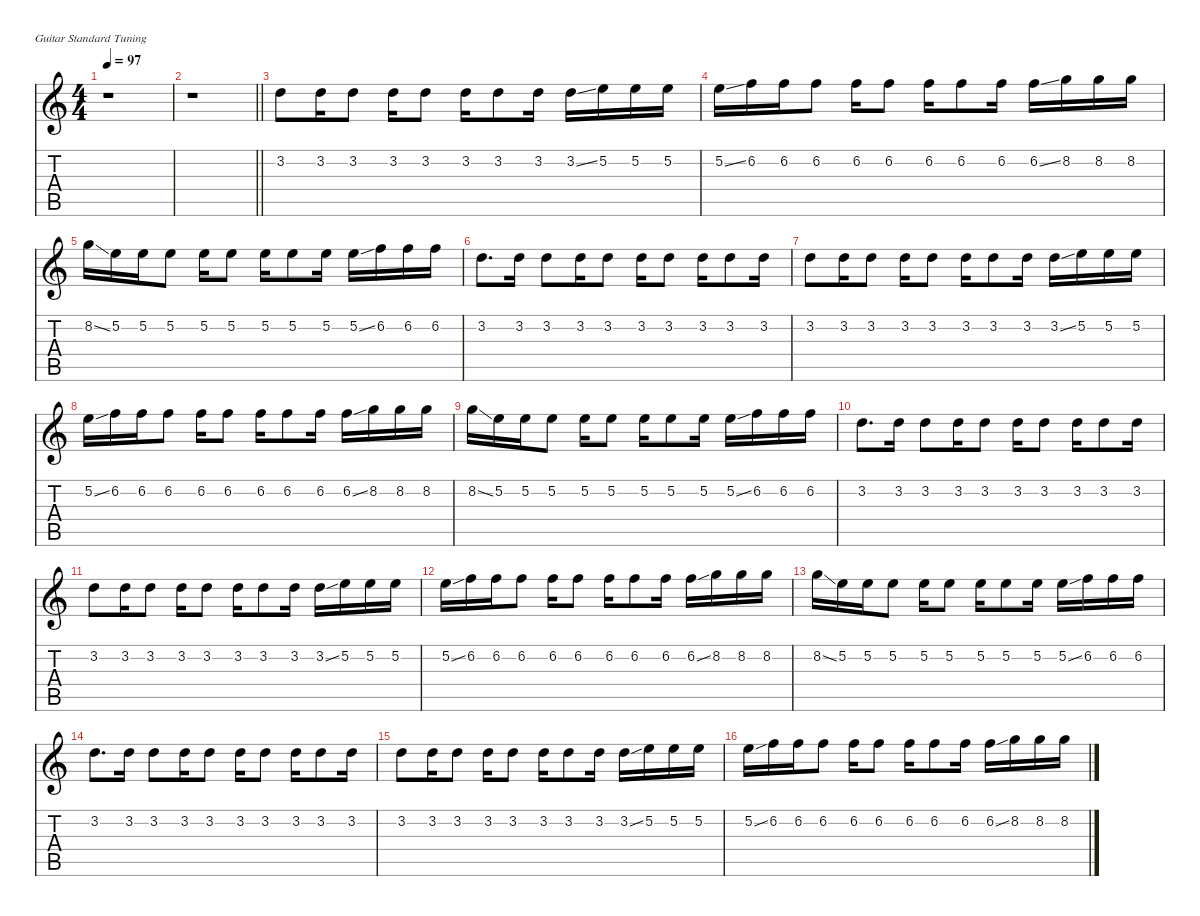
\defaultSystemsLayout 4
\hideDynamics
\bracketExtendMode nobrackets
\singleTrackTrackNamePolicy hidden
\multiTrackTrackNamePolicy hidden
\firstSystemTrackNameMode fullname
\firstSystemTrackNameOrientation horizontal
\otherSystemsTrackNameOrientation horizontal
\track ("Rhythm Guitar 2 [Mikael Akerfeldt + Pete" "dist.guit.") {defaultSystemsLayout 4 instrument distortionguitar}
\staff {score tabs}
\tuning (E4 B3 G3 D3 A2 E2)
\ts (4 4)
\tempo 97
\clef g2
\ks c
r.1{dy mp beam Down} |
\barLineRight lightlight
r.1{beam Down} |
3.2.8{beam Down} 3.2.16{beam Down} 3.2.8{beam Down} 3.2.16{beam Down} 3.2.8{beam Down} 3.2.16{beam Down} 3.2.8{beam Down} 3.2.16{beam Down} 3.2{ss}.16{beam Down} 5.2.16{beam Down} 5.2.16{beam Down} 5.2.16{beam Down} |
5.2{ss}.16{beam Down} 6.2.16{beam Down} 6.2.16{beam Down} 6.2.8{beam Down} 6.2.16{beam Down} 6.2.8{beam Down} 6.2.16{beam Down} 6.2.8{beam Down} 6.2.16{beam Down} 6.2{ss}.16{beam Down} 8.2.16{beam Down} 8.2.16{beam Down} 8.2.16{beam Down} |
8.2{ss}.16{beam Down} 5.2.16{beam Down} 5.2.16{beam Down} 5.2.8{beam Down} 5.2.16{beam Down} 5.2.8{beam Down} 5.2.16{beam Down} 5.2.8{beam Down} 5.2.16{beam Down} 5.2{ss}.16{beam Down} 6.2.16{beam Down} 6.2.16{beam Down} 6.2.16{beam Down} |
3.2.8{d beam Down} 3.2.16{beam Down} 3.2.8{beam Down} 3.2.16{beam Down} 3.2.8{beam Down} 3.2.16{beam Down} 3.2.8{beam Down} 3.2.16{beam Down} 3.2.8{beam Down} 3.2.16{beam Down} |
3.2.8{beam Down} 3.2.16{beam Down} 3.2.8{beam Down} 3.2.16{beam Down} 3.2.8{beam Down} 3.2.16{beam Down} 3.2.8{beam Down} 3.2.16{beam Down} 3.2{ss}.16{beam Down} 5.2.16{beam Down} 5.2.16{beam Down} 5.2.16{beam Down} |
5.2{ss}.16{beam Down} 6.2.16{beam Down} 6.2.16{beam Down} 6.2.8{beam Down} 6.2.16{beam Down} 6.2.8{beam Down} 6.2.16{beam Down} 6.2.8{beam Down} 6.2.16{beam Down} 6.2{ss}.16{beam Down} 8.2.16{beam Down} 8.2.16{beam Down} 8.2.16{beam Down} |
8.2{ss}.16{beam Down} 5.2.16{beam Down} 5.2.16{beam Down} 5.2.8{beam Down} 5.2.16{beam Down} 5.2.8{beam Down} 5.2.16{beam Down} 5.2.8{beam Down} 5.2.16{beam Down} 5.2{ss}.16{beam Down} 6.2.16{beam Down} 6.2.16{beam Down} 6.2.16{beam Down} |
3.2.8{d beam Down} 3.2.16{beam Down} 3.2.8{beam Down} 3.2.16{beam Down} 3.2.8{beam Down} 3.2.16{beam Down} 3.2.8{beam Down} 3.2.16{beam Down} 3.2.8{beam Down} 3.2.16{beam Down} |
3.2.8{beam Down} 3.2.16{beam Down} 3.2.8{beam Down} 3.2.16{beam Down} 3.2.8{beam Down} 3.2.16{beam Down} 3.2.8{beam Down} 3.2.16{beam Down} 3.2{ss}.16{beam Down} 5.2.16{beam Down} 5.2.16{beam Down} 5.2.16{beam Down} |
5.2{ss}.16{beam Down} 6.2.16{beam Down} 6.2.16{beam Down} 6.2.8{beam Down} 6.2.16{beam Down} 6.2.8{beam Down} 6.2.16{beam Down} 6.2.8{beam Down} 6.2.16{beam Down} 6.2{ss}.16{beam Down} 8.2.16{beam Down} 8.2.16{beam Down} 8.2.16{beam Down} |
8.2{ss}.16{beam Down} 5.2.16{beam Down} 5.2.16{beam Down} 5.2.8{beam Down} 5.2.16{beam Down} 5.2.8{beam Down} 5.2.16{beam Down} 5.2.8{beam Down} 5.2.16{beam Down} 5.2{ss}.16{beam Down} 6.2.16{beam Down} 6.2.16{beam Down} 6.2.16{beam Down} |
3.2.8{d beam Down} 3.2.16{beam Down} 3.2.8{beam Down} 3.2.16{beam Down} 3.2.8{beam Down} 3.2.16{beam Down} 3.2.8{beam Down} 3.2.16{beam Down} 3.2.8{beam Down} 3.2.16{beam Down} |
3.2.8{beam Down} 3.2.16{beam Down} 3.2.8{beam Down} 3.2.16{beam Down} 3.2.8{beam Down} 3.2.16{beam Down} 3.2.8{beam Down} 3.2.16{beam Down} 3.2{ss}.16{beam Down} 5.2.16{beam Down} 5.2.16{beam Down} 5.2.16{beam Down} |
5.2{ss}.16{beam Down} 6.2.16{beam Down} 6.2.16{beam Down} 6.2.8{beam Down} 6.2.16{beam Down} 6.2.8{beam Down} 6.2.16{beam Down} 6.2.8{beam Down} 6.2.16{beam Down} 6.2{ss}.16{beam Down} 8.2.16{beam Down} 8.2.16{beam Down} 8.2.16{beam Down}
